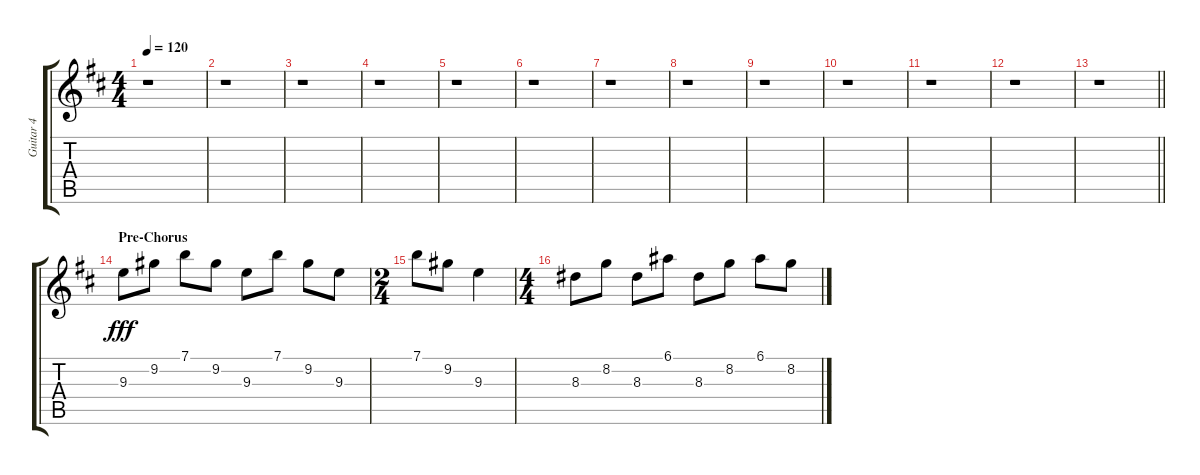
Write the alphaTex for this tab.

\track ("Guitar 4" "Guitar 4") {instrument overdrivenguitar}
\staff {score tabs}
\tuning (E4 B3 G3 D3 A2 E2) {hide}
\ts (4 4)
\tempo 120
\clef g2
\ks d
r.1{dy fff} |
r.1 |
r.1 |
r.1 |
r.1 |
r.1 |
r.1 |
r.1 |
r.1 |
r.1 |
r.1 |
r.1 |
\barLineRight lightlight
r.1 |
\section ("" "Pre-Chorus")
9.3.8 9.2.8 7.1.8 9.2.8 9.3.8 7.1.8 9.2.8 9.3.8 |
\ts (2 4)
7.1.8 9.2.8 9.3.4 |
\ts (4 4)
8.3.8 8.2.8 8.3.8 6.1.8 8.3.8 8.2.8 6.1.8 8.2.8
